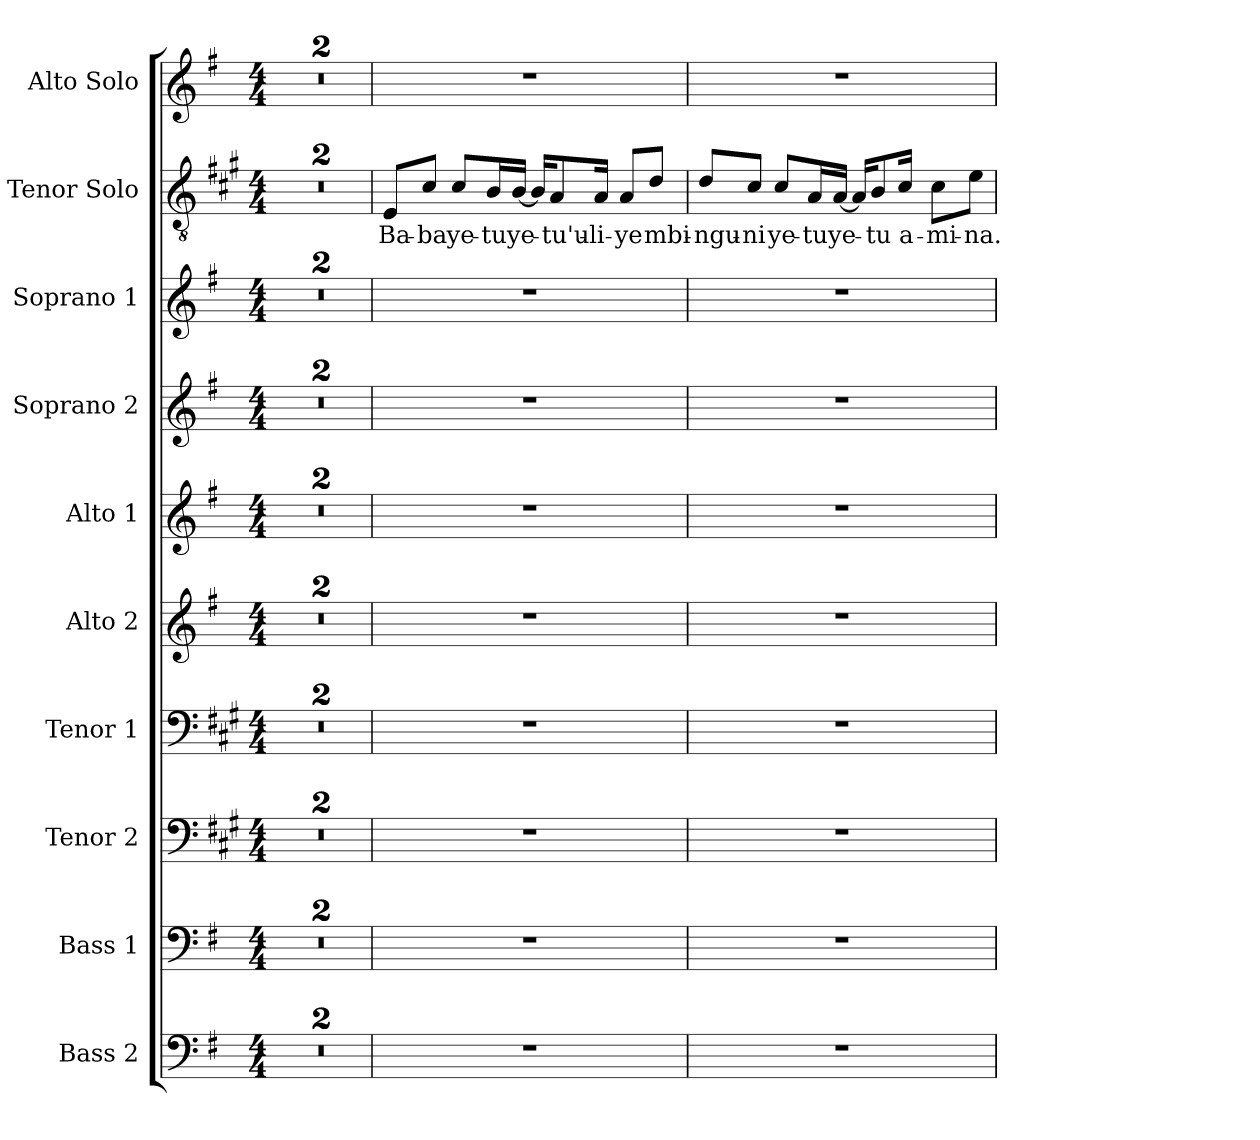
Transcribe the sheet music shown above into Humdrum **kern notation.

**kern	**kern	**kern	**kern	**kern	**kern	**kern	**kern	**kern	**text	**kern
*part10	*part9	*part8	*part7	*part6	*part5	*part4	*part3	*part2	*part2	*part1
*staff10	*staff9	*staff8	*staff7	*staff6	*staff5	*staff4	*staff3	*staff2	*staff2	*staff1
*I"Bass 2	*I"Bass 1	*I"Tenor 2	*I"Tenor 1	*I"Alto 2	*I"Alto 1	*I"Soprano 2	*I"Soprano 1	*I"Tenor Solo	*	*I"Alto Solo
*I'B2	*I'B1	*I'T2	*I'T1	*I'A2	*I'A1	*I'S2	*I'S1	*I'TS	*	*I'AS
*clefF4	*clefF4	*clefF4	*clefF4	*clefG2	*clefG2	*clefG2	*clefG2	*clefGv2	*	*clefG2
*	*	*ITrd1c2	*ITrd1c2	*	*	*	*	*ITrd1c2	*	*
*k[f#]	*k[f#]	*k[f#]	*k[f#]	*k[f#]	*k[f#]	*k[f#]	*k[f#]	*k[f#]	*	*k[f#]
*M4/4	*M4/4	*M4/4	*M4/4	*M4/4	*M4/4	*M4/4	*M4/4	*M4/4	*	*M4/4
*MM92	*MM92	*MM92	*MM92	*MM92	*MM92	*MM92	*MM92	*MM92	*	*MM92
=1	=1	=1	=1	=1	=1	=1	=1	=1	=1	=1
1r	1r	1r	1r	1r	1r	1r	1r	1r	.	1r
=2	=2	=2	=2	=2	=2	=2	=2	=2	=2	=2
1r	1r	1r	1r	1r	1r	1r	1r	1r	.	1r
!!LO:PB:g=z
=3	=3	=3	=3	=3	=3	=3	=3	=3	=3	=3
1r	1r	1r	1r	1r	1r	1r	1r	8D/L	Ba-	1r
.	.	.	.	.	.	.	.	8B/J	-ba	.
.	.	.	.	.	.	.	.	8B/L	ye-	.
.	.	.	.	.	.	.	.	16A/L	-tu	.
.	.	.	.	.	.	.	.	[16A/JJ	ye-	.
.	.	.	.	.	.	.	.	16A/KL]	.	.
.	.	.	.	.	.	.	.	8G/	-tu'u-	.
.	.	.	.	.	.	.	.	16G/Jk	-li-	.
.	.	.	.	.	.	.	.	8G/L	-ye	.
.	.	.	.	.	.	.	.	8c/J	mbi-	.
=4	=4	=4	=4	=4	=4	=4	=4	=4	=4	=4
1r	1r	1r	1r	1r	1r	1r	1r	8c/L	-ngu-	1r
.	.	.	.	.	.	.	.	8B/J	-ni	.
.	.	.	.	.	.	.	.	8B/L	ye-	.
.	.	.	.	.	.	.	.	16G/L	-tu	.
.	.	.	.	.	.	.	.	[16G/JJ	ye-	.
.	.	.	.	.	.	.	.	16G/KL]	.	.
.	.	.	.	.	.	.	.	8A/	-tu	.
.	.	.	.	.	.	.	.	16B/Jk	a-	.
.	.	.	.	.	.	.	.	8B\L	-mi-	.
.	.	.	.	.	.	.	.	8d\J	-na.	.
=	=	=	=	=	=	=	=	=	=	=
*-	*-	*-	*-	*-	*-	*-	*-	*-	*-	*-
